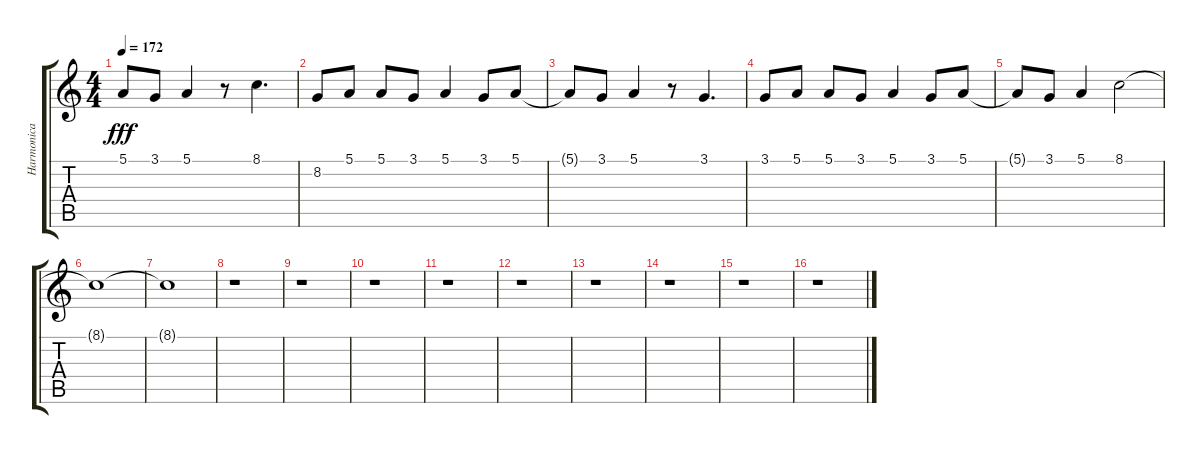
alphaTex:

\track ("Harmonica" "Harmonica") {instrument harmonica}
\staff {score tabs}
\tuning (E4 B3 G3 D3 A2 E2) {hide}
\ts (4 4)
\tempo 172
\clef g2
\ks c
5.1{t}.8{dy fff} 3.1.8 5.1.4 r.8 8.1.4{d} |
8.2.8 5.1.8 5.1.8 3.1.8 5.1.4 3.1.8 5.1.8 |
5.1{t}.8 3.1.8 5.1.4 r.8 3.1.4{d} |
3.1.8 5.1.8 5.1.8 3.1.8 5.1.4 3.1.8 5.1.8 |
5.1{t}.8 3.1.8 5.1.4 8.1.2 |
8.1{t}.1 |
8.1{t}.1 |
r.1 |
r.1 |
r.1 |
r.1 |
r.1 |
r.1 |
r.1 |
r.1 |
r.1
